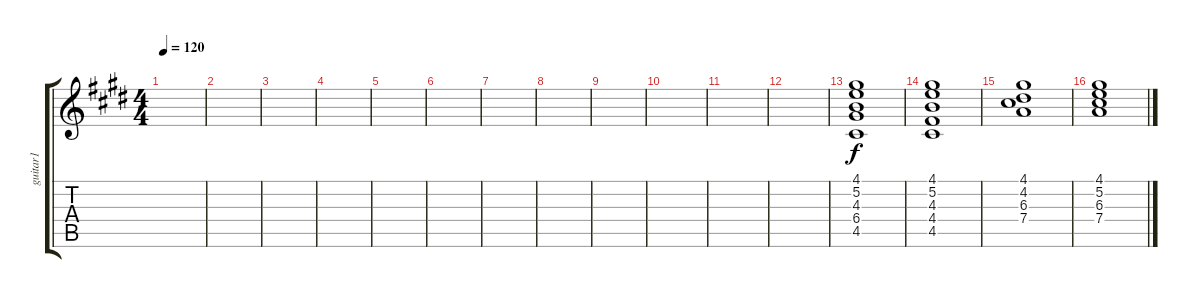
\track ("guitar1" "guitar1") {instrument overdrivenguitar}
\staff {score tabs}
\tuning (E4 B3 G3 D3 A2 E2) {hide}
\ts (4 4)
\tempo 120
\clef g2
\ks e
|
|
|
|
|
|
|
|
|
|
|
|
(4.1 5.2 4.3 6.4 4.5).1 |
(4.1 5.2 4.3 4.4 4.5).1 |
(4.1 4.2 6.3 7.4).1 |
(4.1 5.2 6.3 7.4).1
